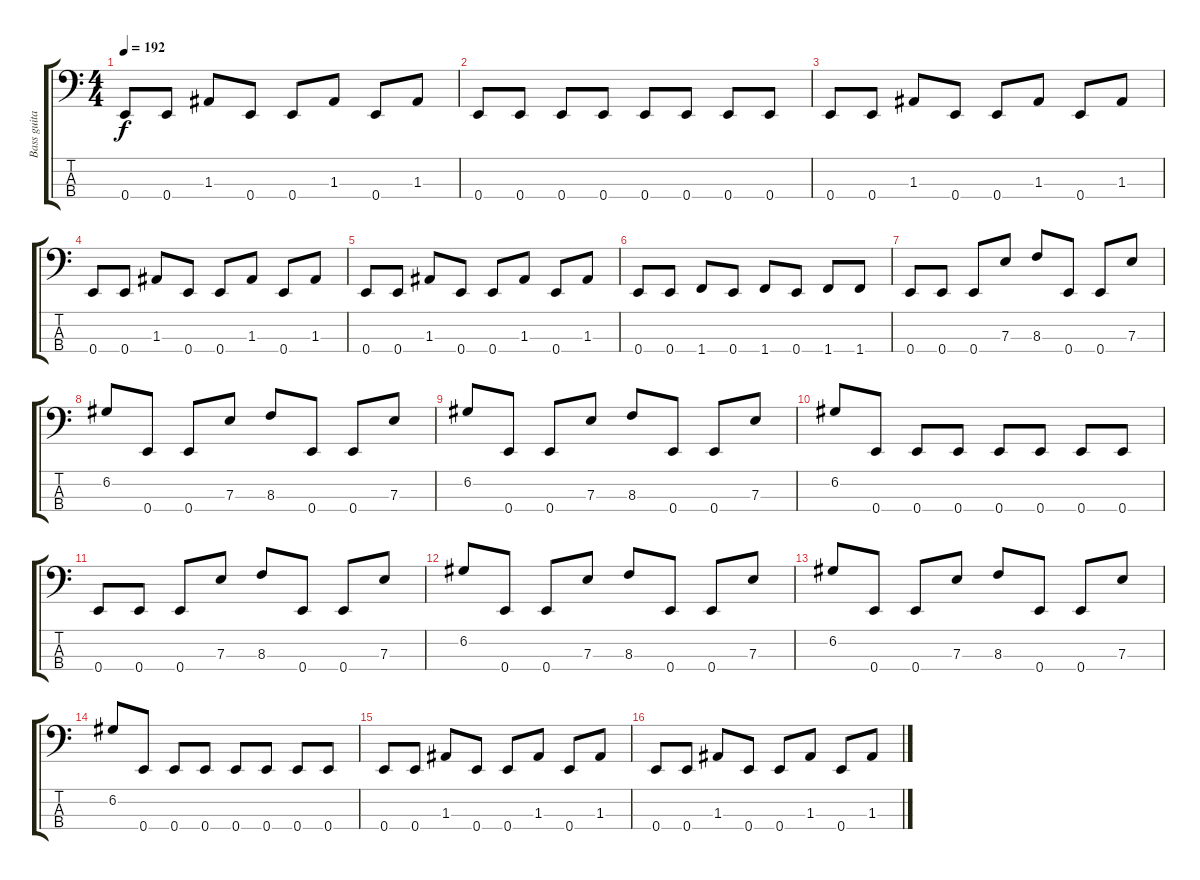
\track ("Bass guitar" "Bass guita") {instrument electricbassfinger}
\staff {score tabs}
\tuning (G2 D2 A1 E1) {hide}
\ts (4 4)
\tempo 192
\clef f4
\ks c
0.4.8{dy f} 0.4.8 1.3.8 0.4.8 0.4.8 1.3.8 0.4.8 1.3.8 |
0.4.8 0.4.8 0.4.8 0.4.8 0.4.8 0.4.8 0.4.8 0.4.8 |
0.4.8 0.4.8 1.3.8 0.4.8 0.4.8 1.3.8 0.4.8 1.3.8 |
0.4.8 0.4.8 1.3.8 0.4.8 0.4.8 1.3.8 0.4.8 1.3.8 |
0.4.8 0.4.8 1.3.8 0.4.8 0.4.8 1.3.8 0.4.8 1.3.8 |
0.4.8 0.4.8 1.4.8 0.4.8 1.4.8 0.4.8 1.4.8 1.4.8 |
0.4.8 0.4.8 0.4.8 7.3.8 8.3.8 0.4.8 0.4.8 7.3.8 |
6.2.8 0.4.8 0.4.8 7.3.8 8.3.8 0.4.8 0.4.8 7.3.8 |
6.2.8 0.4.8 0.4.8 7.3.8 8.3.8 0.4.8 0.4.8 7.3.8 |
6.2.8 0.4.8 0.4.8 0.4.8 0.4.8 0.4.8 0.4.8 0.4.8 |
0.4.8 0.4.8 0.4.8 7.3.8 8.3.8 0.4.8 0.4.8 7.3.8 |
6.2.8 0.4.8 0.4.8 7.3.8 8.3.8 0.4.8 0.4.8 7.3.8 |
6.2.8 0.4.8 0.4.8 7.3.8 8.3.8 0.4.8 0.4.8 7.3.8 |
6.2.8 0.4.8 0.4.8 0.4.8 0.4.8 0.4.8 0.4.8 0.4.8 |
0.4.8 0.4.8 1.3.8 0.4.8 0.4.8 1.3.8 0.4.8 1.3.8 |
0.4.8 0.4.8 1.3.8 0.4.8 0.4.8 1.3.8 0.4.8 1.3.8
